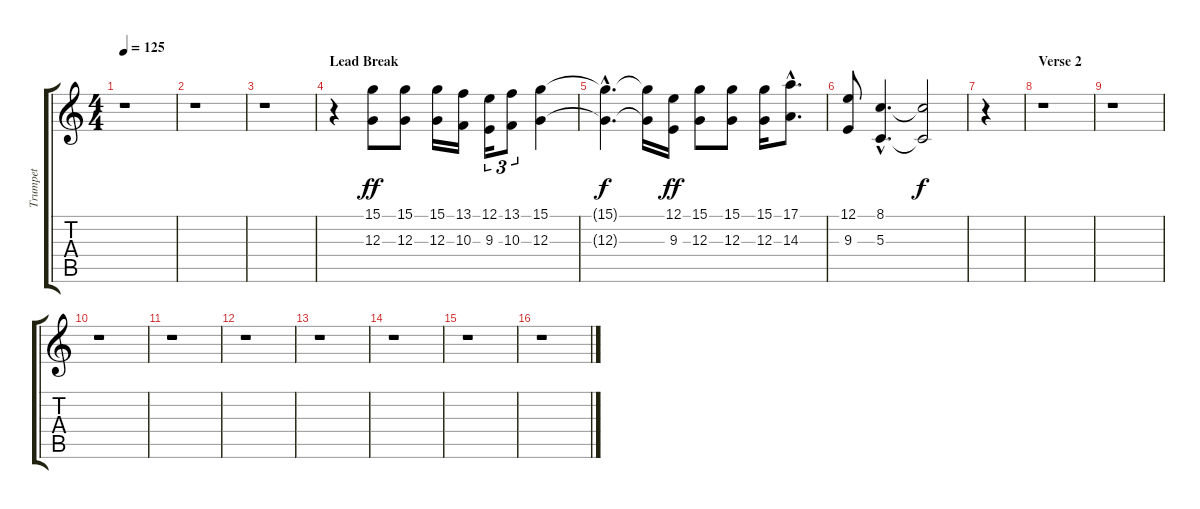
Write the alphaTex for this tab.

\track ("Trumpet" "Trumpet") {instrument trumpet}
\staff {score tabs}
\tuning (E4 B3 G3 D3 A2 E2) {hide}
\ts (4 4)
\tempo 125
\clef g2
\ks c
r.1{dy fff} |
r.1 |
r.1 |
\section ("" "Lead Break")
r.4 (15.1 12.3).8{dy ff} (15.1 12.3).8 (15.1 12.3).16 (13.1 10.3).16 (12.1 9.3).16{tu (3 2)} (13.1 10.3).8{tu (3 2)} (15.1 12.3).4 |
(15.1{hac t} 12.3{hac t}).4{d dy f} (15.1{t} 12.3{t}).16 (12.1 9.3).16{dy ff} (15.1 12.3).8 (15.1 12.3).8 (15.1 12.3).16 (17.1{hac} 14.3{hac}).8{d} |
(12.1 9.3).8 (8.1{hac} 5.3{hac}).4{d} (8.1{t} 5.3{t}).2{dy f} |
r.4 |
\section ("" "Verse 2")
r.1 |
r.1 |
r.1 |
r.1 |
r.1 |
r.1 |
r.1 |
r.1 |
r.1
